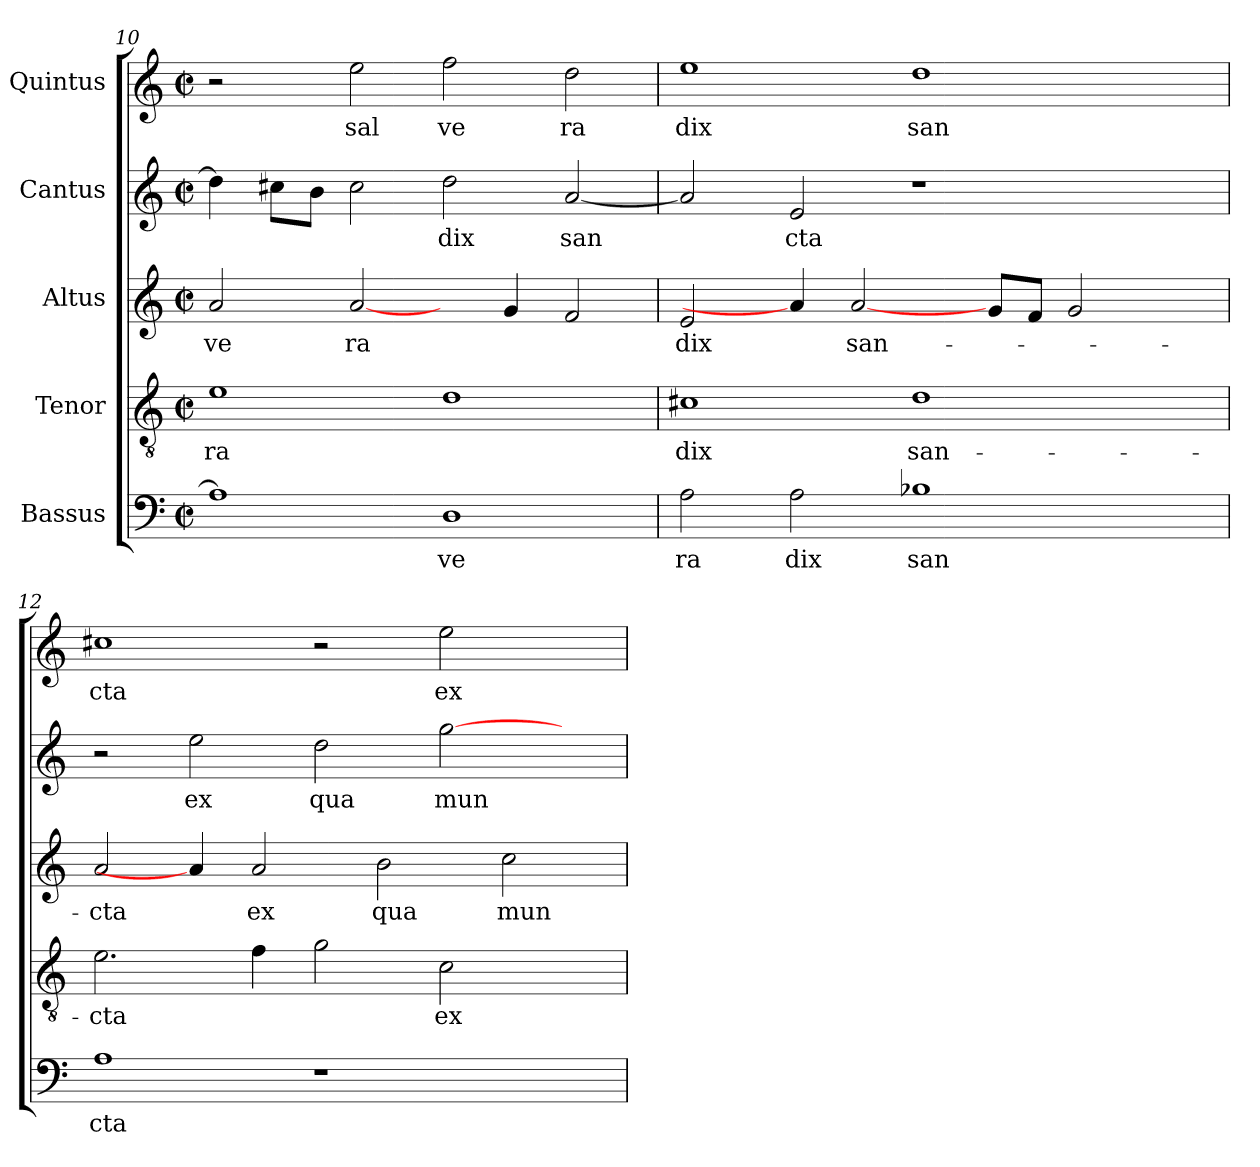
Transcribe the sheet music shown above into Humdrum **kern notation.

**kern	**text	**kern	**text	**kern	**text	**kern	**text	**kern	**text
*part5	*part5	*part4	*part4	*part3	*part3	*part2	*part2	*part1	*part1
*staff5	*staff5	*staff4	*staff4	*staff3	*staff3	*staff2	*staff2	*staff1	*staff1
*I"Bassus	*	*I"Tenor	*	*I"Altus	*	*I"Cantus	*	*I"Quintus	*
*clefF4	*	*clefGv2	*	*clefG2	*	*clefG2	*	*clefG2	*
*M2/2	*	*M2/2	*	*M2/2	*	*M2/2	*	*M2/2	*
*met(c|)	*	*met(c|)	*	*met(c|)	*	*met(c|)	*	*met(c|)	*
=10	=10	=10	=10	=10	=10	=10	=10	=10	=10
!	!	!	!LO:LY:b:cj	!	!LO:LY:b:cj	!	!	!	!
1A]	.	1e	ra	2a/	ve	4dd\]	.	2r	.
.	.	.	.	.	.	8cc#\L	.	.	.
.	.	.	.	.	.	8b\J	.	.	.
!	!	!	!	!	!LO:LY:b:cj	!	!	!	!LO:LY:b:cj
.	.	.	.	[2a/	ra	2cc#\	.	2ee\	sal
!	!LO:LY:b:cj	!	!	!	!	!	!LO:LY:b:cj	!	!LO:LY:b:cj
1D	-ve	1d	.	4ryy	.	2dd\	dix	2ff\	ve
.	.	.	.	4g/	.	.	.	.	.
!	!	!	!	!	!	!	!LO:LY:b	!	!LO:LY:b:cj
.	.	.	.	2f/	.	[>2a/	san	2dd\	ra
!!LO:LB:g=z
=11	=11	=11	=11	=11	=11	=11	=11	=11	=11
!	!LO:LY:b:cj	!	!LO:LY:b:cj	!	!LO:LY:b:cj	!	!	!	!LO:LY:b:cj
*	*	*	*	*	*	*^	*	*	*
2A\	ra	1c#X	dix	2e/	dix	2a/]	32.ryy	.	1ee	dix
.	.	.	.	.	.	.	1ryy	.	.	.
!	!LO:LY:b:cj	!	!	!	!	!	!	!LO:LY:b:cj	!	!
2A\	dix	.	.	4a/]	.	2e/	.	cta	.	.
!	!	!	!	!	!LO:LY:b	!	!	!	!	!
.	.	.	.	[2a/	san-	.	.	.	.	.
!	!LO:LY:b:cj	!	!LO:LY:b:cj	!	!	!	!	!	!	!LO:LY:b:cj
1B-X	san	1d	san-	.	.	1r	.	.	1dd	san
.	.	.	.	.	.	.	2ryy	.	.	.
.	.	.	.	8g/L	.	.	.	.	.	.
.	.	.	.	8f/J	.	.	.	.	.	.
.	.	.	.	2g/	.	.	.	.	.	.
.	.	.	.	.	.	.	4ryy	.	.	.
.	.	.	.	.	.	.	8ryy	.	.	.
.	.	.	.	.	.	.	16ryy	.	.	.
.	.	.	.	.	.	.	64ryy	.	.	.
=12	=12	=12	=12	=12	=12	=12	=12	=12	=12	=12
!	!LO:LY:b:cj	!	!LO:LY:b	!	!LO:LY:b:cj	!	!	!	!	!LO:LY:b:cj
*	*	*	*	*	*	*v	*v	*	*	*
1A	cta	2.e\	-cta	2a/	-cta	2r	.	1cc#X	cta
!	!	!	!	!	!	!	!LO:LY:b:cj	!	!
.	.	.	.	4a/]	.	2ee\	ex	.	.
!	!	!	!	!	!LO:LY:b:cj	!	!	!	!
.	.	4f\	.	2a/	ex	.	.	.	.
!	!	!	!	!	!	!	!LO:LY:b:cj	!	!
1r	.	2g\	.	.	.	2dd\	qua	2r	.
!	!	!	!	!	!LO:LY:b:cj	!	!	!	!
.	.	.	.	2b\	qua	.	.	.	.
!	!	!	!LO:LY:b:cj	!	!	!	!LO:LY:b	!	!LO:LY:b:cj
.	.	2c\	ex	.	.	[>2gg\	mun-	2ee\	ex
!	!	!	!	!	!LO:LY:b:cj	!	!	!	!
.	.	.	.	2cc\	mun-	.	.	.	.
4ryy	.	4ryy	.	.	.	4ryy	.	4ryy	.
=	=	=	=	=	=	=	=	=	=
*-	*-	*-	*-	*-	*-	*-	*-	*-	*-
